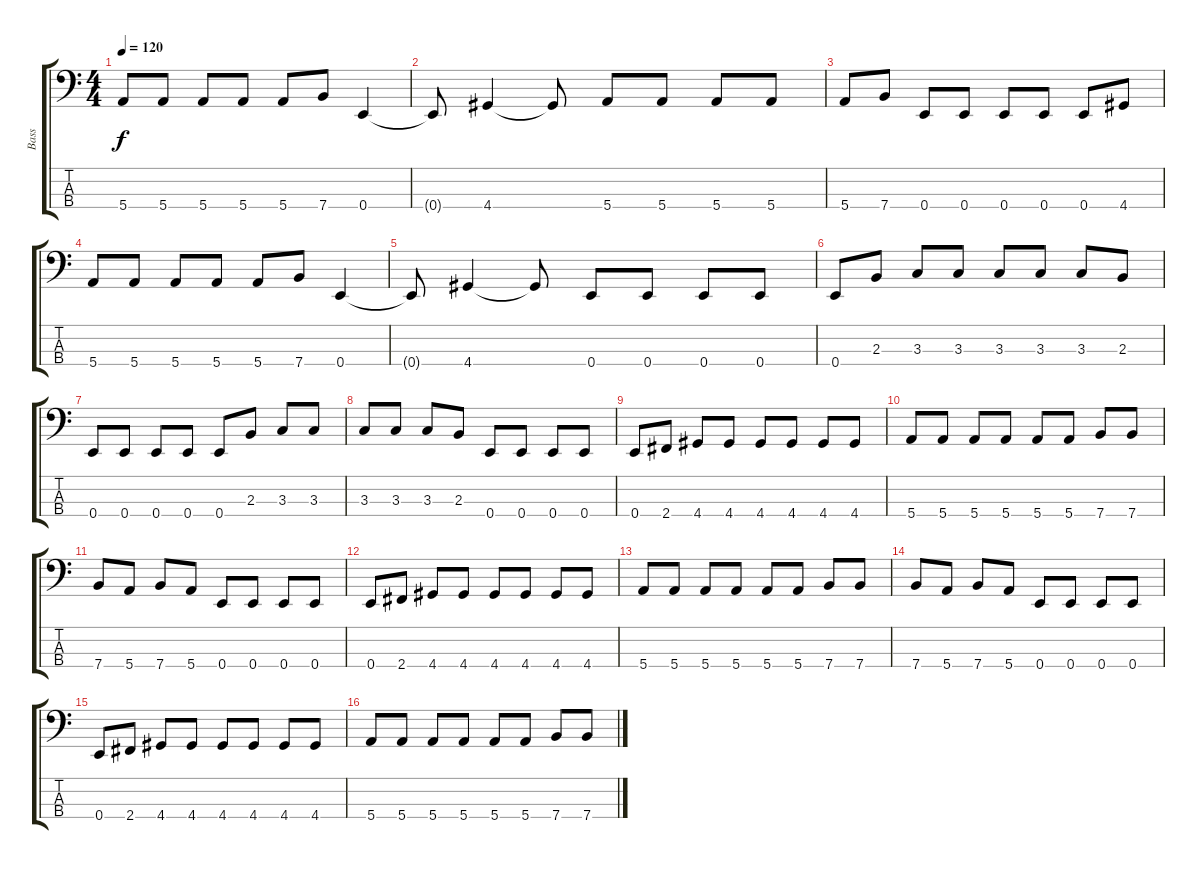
\track ("Bass" "Bass") {instrument electricbassfinger}
\staff {score tabs}
\tuning (G2 D2 A1 E1) {hide}
\ts (4 4)
\tempo 120
\clef f4
\ks c
5.4.8{dy f} 5.4.8 5.4.8 5.4.8 5.4.8 7.4.8 0.4.4 |
0.4{t}.8 4.4.4 4.4{t}.8 5.4.8 5.4.8 5.4.8 5.4.8 |
5.4.8 7.4.8 0.4.8 0.4.8 0.4.8 0.4.8 0.4.8 4.4.8 |
5.4.8 5.4.8 5.4.8 5.4.8 5.4.8 7.4.8 0.4.4 |
0.4{t}.8 4.4.4 4.4{t}.8 0.4.8 0.4.8 0.4.8 0.4.8 |
0.4.8 2.3.8 3.3.8 3.3.8 3.3.8 3.3.8 3.3.8 2.3.8 |
0.4.8 0.4.8 0.4.8 0.4.8 0.4.8 2.3.8 3.3.8 3.3.8 |
3.3.8 3.3.8 3.3.8 2.3.8 0.4.8 0.4.8 0.4.8 0.4.8 |
0.4.8 2.4.8 4.4.8 4.4.8 4.4.8 4.4.8 4.4.8 4.4.8 |
5.4.8 5.4.8 5.4.8 5.4.8 5.4.8 5.4.8 7.4.8 7.4.8 |
7.4.8 5.4.8 7.4.8 5.4.8 0.4.8 0.4.8 0.4.8 0.4.8 |
0.4.8 2.4.8 4.4.8 4.4.8 4.4.8 4.4.8 4.4.8 4.4.8 |
5.4.8 5.4.8 5.4.8 5.4.8 5.4.8 5.4.8 7.4.8 7.4.8 |
7.4.8 5.4.8 7.4.8 5.4.8 0.4.8 0.4.8 0.4.8 0.4.8 |
0.4.8 2.4.8 4.4.8 4.4.8 4.4.8 4.4.8 4.4.8 4.4.8 |
5.4.8 5.4.8 5.4.8 5.4.8 5.4.8 5.4.8 7.4.8 7.4.8
